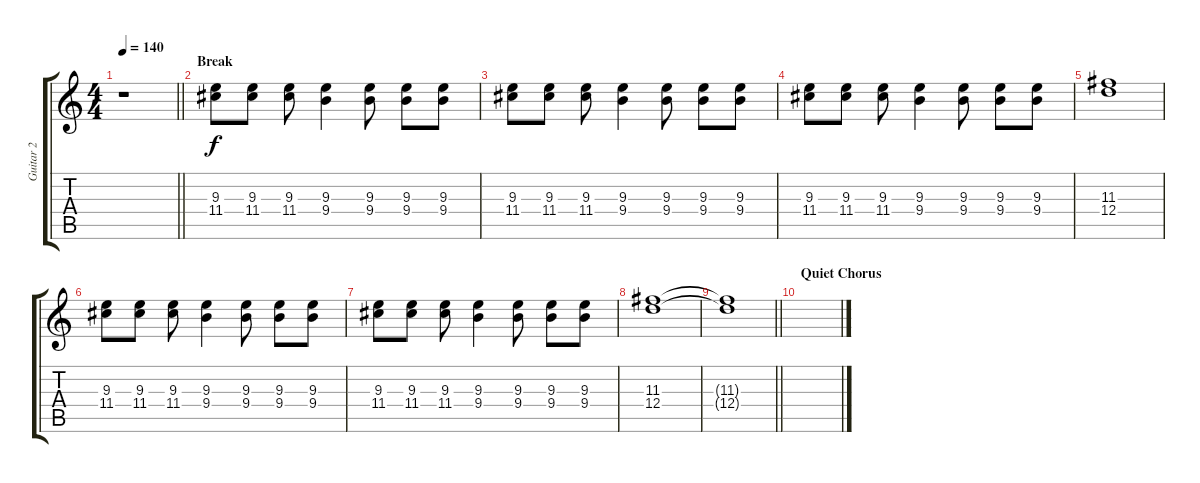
\track ("Guitar 2" "Guitar 2") {instrument overdrivenguitar}
\staff {score tabs}
\tuning (E4 B3 G3 D3 A2 E2) {hide}
\ts (4 4)
\tempo 140
\clef g2
\barLineRight lightlight
\ks c
r.1{dy f} |
\section ("" "Break")
(9.3 11.4).8 (9.3 11.4).8 (9.3 11.4).8 (9.3 9.4).4 (9.3 9.4).8 (9.3 9.4).8 (9.3 9.4).8 |
(9.3 11.4).8 (9.3 11.4).8 (9.3 11.4).8 (9.3 9.4).4 (9.3 9.4).8 (9.3 9.4).8 (9.3 9.4).8 |
(9.3 11.4).8 (9.3 11.4).8 (9.3 11.4).8 (9.3 9.4).4 (9.3 9.4).8 (9.3 9.4).8 (9.3 9.4).8 |
(11.3 12.4).1 |
(9.3 11.4).8 (9.3 11.4).8 (9.3 11.4).8 (9.3 9.4).4 (9.3 9.4).8 (9.3 9.4).8 (9.3 9.4).8 |
(9.3 11.4).8 (9.3 11.4).8 (9.3 11.4).8 (9.3 9.4).4 (9.3 9.4).8 (9.3 9.4).8 (9.3 9.4).8 |
(11.3 12.4).1 |
\barLineRight lightlight
(11.3{t} 12.4{t}).1 |
\section ("" "Quiet Chorus")
